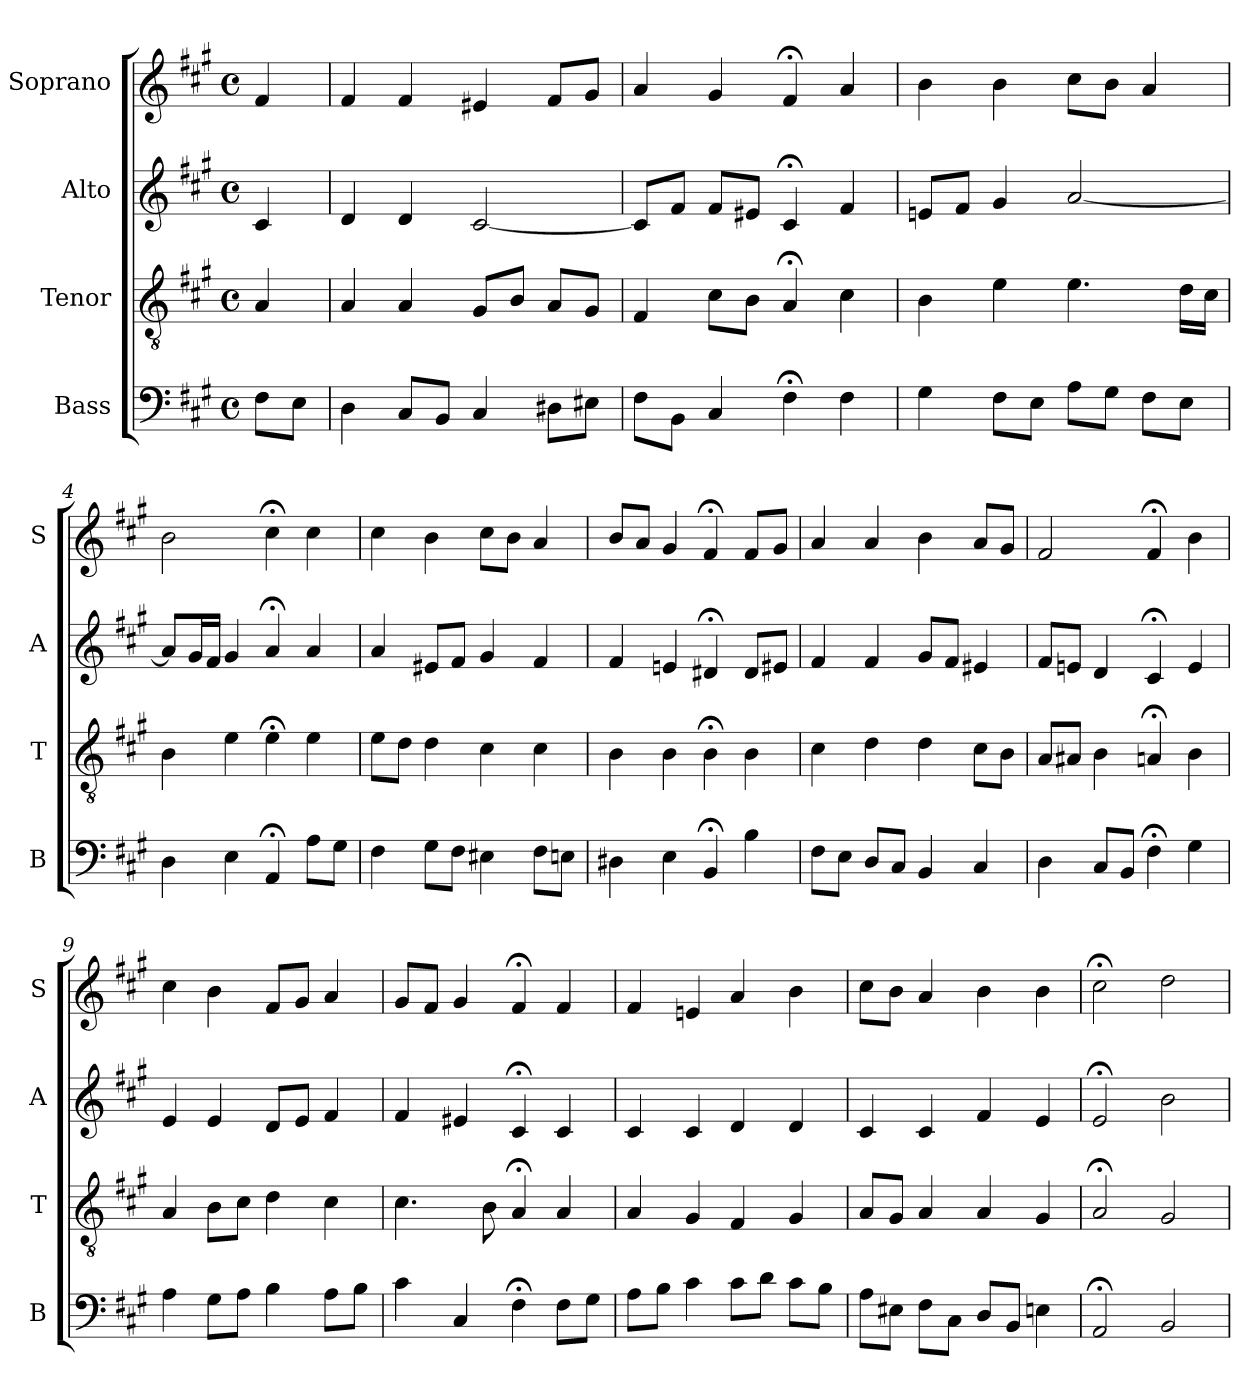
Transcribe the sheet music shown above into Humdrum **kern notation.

**kern	**kern	**kern	**kern
*part4	*part3	*part2	*part1
*staff4	*staff3	*staff2	*staff1
*I"Bass	*I"Tenor	*I"Alto	*I"Soprano
*I'B	*I'T	*I'A	*I'S
*clefF4	*clefGv2	*clefG2	*clefG2
*k[f#c#g#]	*k[f#c#g#]	*k[f#c#g#]	*k[f#c#g#]
*f#:	*f#:	*f#:	*f#:
*M4/4	*M4/4	*M4/4	*M4/4
*met(c)	*met(c)	*met(c)	*met(c)
*MM100	*MM100	*MM100	*MM100
=	=	=	=
8F#L	4A	4c#	4f#
8EJ	.	.	.
=1	=1	=1	=1
4D	4A	4d	4f#
8C#L	4A	4d	4f#
8BBJ	.	.	.
4C#	8G#L	[2c#	4e#X
.	8BJ	.	.
8D#XL	8AL	.	8f#L
8E#XJ	8G#J	.	8g#J
=2	=2	=2	=2
8F#L	4F#	8c#L]	4a
8BBJ	.	8f#J	.
4C#	8c#L	8f#L	4g#
.	8BJ	8e#XJ	.
4F#;<	4A;<	4c#;<	4f#;<
4F#	4c#	4f#	4a
=3	=3	=3	=3
4G#	4B	8enL	4b
.	.	8f#J	.
8F#L	4e	4g#	4b
8EJ	.	.	.
8AL	4.e	[2a	8cc#L
8G#J	.	.	8bJ
8F#L	.	.	4a
8EJ	16dLL	.	.
.	16c#JJ	.	.
=4	=4	=4	=4
4D	4B	8aL]	2b
.	.	16g#L	.
.	.	16f#JJ	.
4E	4e	4g#	.
4AA;<	4e;<	4a;<	4cc#;<
8AL	4e	4a	4cc#
8G#J	.	.	.
=5	=5	=5	=5
4F#	8eL	4a	4cc#
.	8dJ	.	.
8G#L	4d	8e#XL	4b
8F#J	.	8f#J	.
4E#X	4c#	4g#	8cc#L
.	.	.	8bJ
8F#L	4c#	4f#	4a
8EnJ	.	.	.
=6	=6	=6	=6
4D#X	4B	4f#	8bL
.	.	.	8aJ
4E	4B	4en	4g#
4BB;<	4B;<	4d#X;<	4f#;<
4B	4B	8d#L	8f#L
.	.	8e#XJ	8g#J
=7	=7	=7	=7
8F#L	4c#	4f#	4a
8EJ	.	.	.
8DL	4d	4f#	4a
8C#J	.	.	.
4BB	4d	8g#L	4b
.	.	8f#J	.
4C#	8c#L	4e#X	8aL
.	8BJ	.	8g#J
=8	=8	=8	=8
4D	8AL	8f#L	2f#i
.	8A#XJ	8enJ	.
8C#L	4B	4d	.
8BBJ	.	.	.
4F#;<	4An;<	4c#;<i	4f#;<i
4G#	4B	4ei	4bi
=9	=9	=9	=9
4A	4A	4e	4cc#
8G#L	8BL	4e	4b
8AJ	8c#J	.	.
4B	4d	8dL	8f#L
.	.	8eJ	8g#J
8AL	4c#	4f#	4a
8BJ	.	.	.
=10	=10	=10	=10
4c#	4.c#	4f#	8g#L
.	.	.	8f#J
4C#	.	4e#X	4g#
.	8B	.	.
4F#;<	4A;<	4c#;<	4f#;<
8F#L	4A	4c#	4f#
8G#J	.	.	.
=11	=11	=11	=11
8AL	4A	4c#i	4f#
8BJ	.	.	.
4c#	4G#	4c#i	4eni
8c#L	4F#	4di	4ai
8dJ	.	.	.
8c#L	4G#	4d	4b
8BJ	.	.	.
=12	=12	=12	=12
8AL	8AL	4c#	8cc#L
8E#XJ	8G#J	.	8bJ
8F#L	4A	4c#	4a
8C#J	.	.	.
8DL	4A	4f#	4b
8BBJ	.	.	.
4En	4G#	4e	4b
=13	=13	=13	=13
2AA;<	2A;<	2e;<	2cc#;<
2BB	2G#	2b	2dd
=	=	=	=
*-	*-	*-	*-
